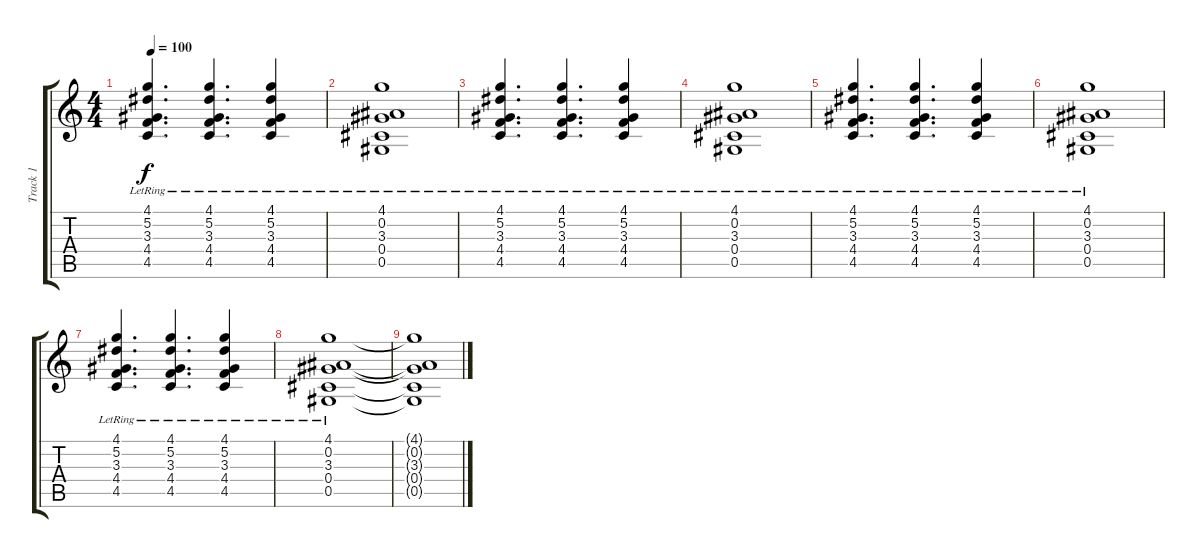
\track ("Track 1" "Track 1") {instrument acousticguitarsteel}
\staff {score tabs}
\tuning (Eb4 Bb3 F3 Db3 Ab2 Eb2) {hide}
\ts (4 4)
\tempo 100
\clef g2
\ks c
(4.1{lr} 5.2{lr} 3.3{lr} 4.4{lr} 4.5{lr}).4{d dy f} (4.1{lr} 5.2{lr} 3.3{lr} 4.4{lr} 4.5{lr}).4{d} (4.1{lr} 5.2{lr} 3.3{lr} 4.4{lr} 4.5{lr}).4 |
(4.1{lr} 0.2{lr} 3.3{lr} 0.4{lr} 0.5{lr}).1 |
(4.1{lr} 5.2{lr} 3.3{lr} 4.4{lr} 4.5{lr}).4{d} (4.1{lr} 5.2{lr} 3.3{lr} 4.4{lr} 4.5{lr}).4{d} (4.1{lr} 5.2{lr} 3.3{lr} 4.4{lr} 4.5{lr}).4 |
(4.1{lr} 0.2{lr} 3.3{lr} 0.4{lr} 0.5{lr}).1 |
(4.1{lr} 5.2{lr} 3.3{lr} 4.4{lr} 4.5{lr}).4{d} (4.1{lr} 5.2{lr} 3.3{lr} 4.4{lr} 4.5{lr}).4{d} (4.1{lr} 5.2{lr} 3.3{lr} 4.4{lr} 4.5{lr}).4 |
(4.1{lr} 0.2{lr} 3.3{lr} 0.4{lr} 0.5{lr}).1 |
(4.1{lr} 5.2{lr} 3.3{lr} 4.4{lr} 4.5{lr}).4{d} (4.1{lr} 5.2{lr} 3.3{lr} 4.4{lr} 4.5{lr}).4{d} (4.1{lr} 5.2{lr} 3.3{lr} 4.4{lr} 4.5{lr}).4 |
(4.1{lr} 0.2{lr} 3.3{lr} 0.4{lr} 0.5{lr}).1 |
(4.1{t} 0.2{t} 3.3{t} 0.4{t} 0.5{t}).1
